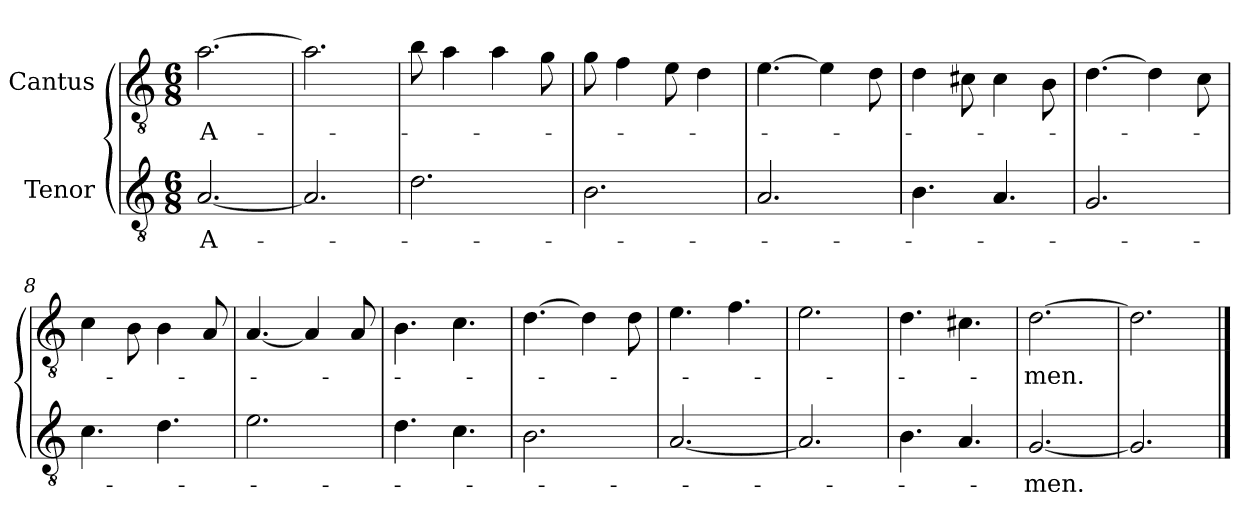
**kern	**text	**kern	**text
*part2	*part2	*part1	*part1
*staff2	*staff2	*staff1	*staff1
*I"Tenor	*	*I"Cantus	*
*clefGv2	*	*clefGv2	*
*k[]	*	*k[]	*
*C:	*	*C:	*
*M6/8	*	*M6/8	*
=1	=1	=1	=1
!	!LO:LY:b	!	!LO:LY:b
[2.A/	A-	[2.a\	A-
=2	=2	=2	=2
2.A/]	.	2.a\]	.
=3	=3	=3	=3
2.d\	.	8b\	.
.	.	4a\	.
.	.	4a\	.
.	.	8g\	.
=4	=4	=4	=4
2.B\	.	8g\	.
.	.	4f\	.
.	.	8e\	.
.	.	4d\	.
=5	=5	=5	=5
2.A/	.	[4.e\	.
.	.	4e\]	.
.	.	8d\	.
=6	=6	=6	=6
4.B\	.	4d\	.
.	.	8c#i\	.
4.A/	.	4c#i\	.
.	.	8B\	.
=7	=7	=7	=7
2.G/	.	[4.d\	.
.	.	4d\]	.
.	.	8c\	.
!!LO:LB:g=z
=8	=8	=8	=8
4.c\	.	4c\	.
.	.	8B\	.
4.d\	.	4B\	.
.	.	8A/	.
=9	=9	=9	=9
2.e\	.	[4.A/	.
.	.	4A/]	.
.	.	8A/	.
=10	=10	=10	=10
4.d\	.	4.B\	.
4.c\	.	4.c\	.
=11	=11	=11	=11
2.B\	.	[4.d\	.
.	.	4d\]	.
.	.	8d\	.
=12	=12	=12	=12
[2.A/	.	4.e\	.
.	.	4.f\	.
=13	=13	=13	=13
2.A/]	.	2.e\	.
=14	=14	=14	=14
4.B\	.	4.d\	.
4.A/	.	4.c#i\	.
=15	=15	=15	=15
!	!LO:LY:b	!	!LO:LY:b
[2.G/	-men.	[2.d\	-men.
=16	=16	=16	=16
2.G/]	.	2.d\]	.
==	==	==	==
*-	*-	*-	*-
